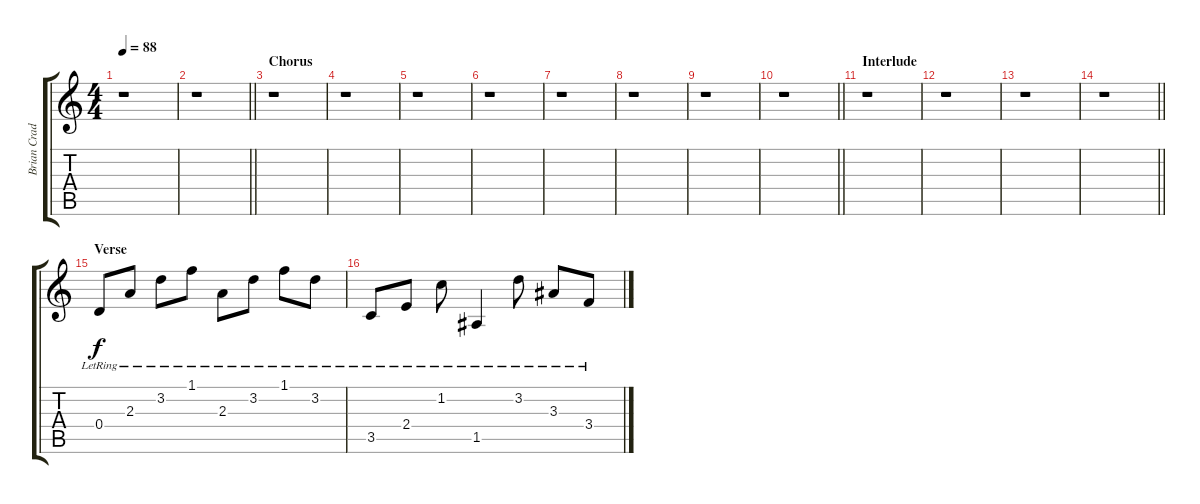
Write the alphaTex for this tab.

\track ("Brian Craddock (Rhythm Guitar)" "Brian Crad") {instrument acousticguitarsteel}
\staff {score tabs}
\tuning (E4 B3 G3 D3 A2 D2) {hide}
\ts (4 4)
\tempo 88
\clef g2
\ks c
r.1{dy f} |
\barLineRight lightlight
r.1 |
\section ("" "Chorus")
r.1 |
r.1 |
r.1 |
r.1 |
r.1 |
r.1 |
r.1 |
\barLineRight lightlight
r.1 |
\section ("" "Interlude")
r.1 |
r.1 |
r.1 |
\barLineRight lightlight
r.1 |
\section ("" "Verse")
0.4{lr}.8 2.3{lr}.8 3.2{lr}.8 1.1{lr}.8 2.3{lr}.8 3.2{lr}.8 1.1{lr}.8 3.2{lr}.8 |
3.5{lr}.8 2.4{lr}.8 1.2{lr}.8 1.5{lr}.4 3.2{lr}.8 3.3{lr}.8 3.4{lr}.8
